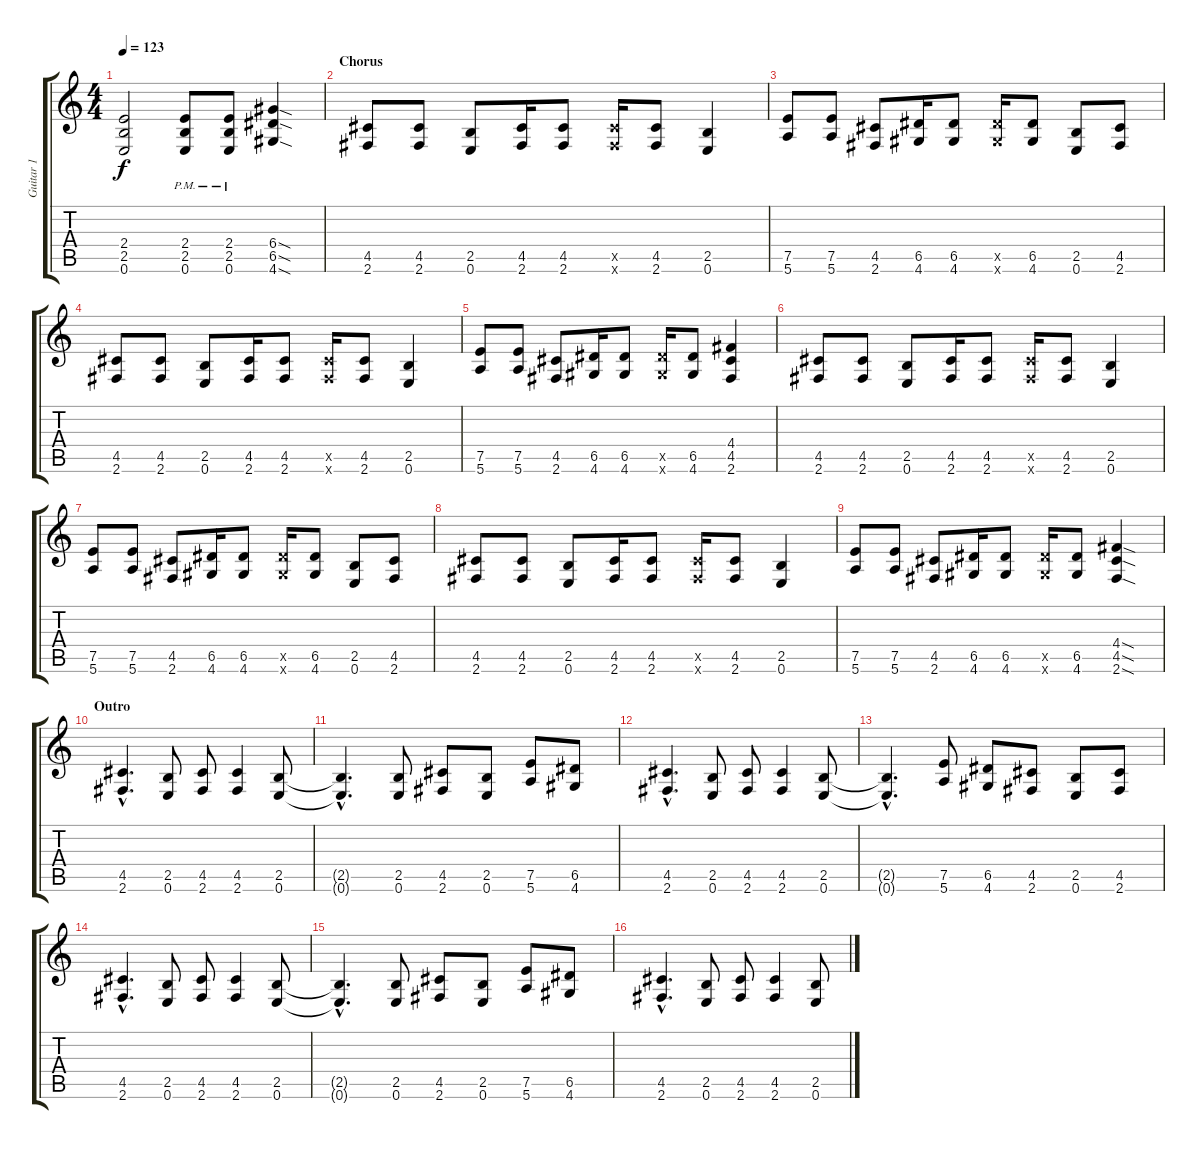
\track ("Guitar 1" "Guitar 1") {instrument distortionguitar}
\staff {score tabs}
\tuning (E4 B3 G3 D3 A2 E2) {hide}
\ts (4 4)
\tempo 123
\clef g2
\ks c
(2.4 2.5 0.6).2{dy f} (2.4{pm} 2.5{pm} 0.6{pm}).8 (2.4{pm} 2.5{pm} 0.6{pm}).8 (6.4{sod} 6.5{sod} 4.6{sod}).4 |
\section ("" "Chorus")
(4.5 2.6).8 (4.5 2.6).8 (2.5 0.6).8 (4.5 2.6).16 (4.5 2.6).8 (4.5{x} 2.6{x}).16 (4.5 2.6).8 (2.5 0.6).4 |
(7.5 5.6).8 (7.5 5.6).8 (4.5 2.6).8 (6.5 4.6).16 (6.5 4.6).8 (6.5{x} 4.6{x}).16 (6.5 4.6).8 (2.5 0.6).8 (4.5 2.6).8 |
(4.5 2.6).8 (4.5 2.6).8 (2.5 0.6).8 (4.5 2.6).16 (4.5 2.6).8 (4.5{x} 2.6{x}).16 (4.5 2.6).8 (2.5 0.6).4 |
(7.5 5.6).8 (7.5 5.6).8 (4.5 2.6).8 (6.5 4.6).16 (6.5 4.6).8 (6.5{x} 4.6{x}).16 (6.5 4.6).8 (4.4 4.5 2.6).4 |
(4.5 2.6).8 (4.5 2.6).8 (2.5 0.6).8 (4.5 2.6).16 (4.5 2.6).8 (4.5{x} 2.6{x}).16 (4.5 2.6).8 (2.5 0.6).4 |
(7.5 5.6).8 (7.5 5.6).8 (4.5 2.6).8 (6.5 4.6).16 (6.5 4.6).8 (6.5{x} 4.6{x}).16 (6.5 4.6).8 (2.5 0.6).8 (4.5 2.6).8 |
(4.5 2.6).8 (4.5 2.6).8 (2.5 0.6).8 (4.5 2.6).16 (4.5 2.6).8 (4.5{x} 2.6{x}).16 (4.5 2.6).8 (2.5 0.6).4 |
(7.5 5.6).8 (7.5 5.6).8 (4.5 2.6).8 (6.5 4.6).16 (6.5 4.6).8 (6.5{x} 4.6{x}).16 (6.5 4.6).8 (4.4{sod} 4.5{sod} 2.6{sod}).4 |
\section ("" "Outro")
(4.5{hac} 2.6{hac}).4{d} (2.5 0.6).8 (4.5 2.6).8 (4.5 2.6).4 (2.5 0.6).8 |
(2.5{hac t} 0.6{hac t}).4{d} (2.5 0.6).8 (4.5 2.6).8 (2.5 0.6).8 (7.5 5.6).8 (6.5 4.6).8 |
(4.5{hac} 2.6{hac}).4{d} (2.5 0.6).8 (4.5 2.6).8 (4.5 2.6).4 (2.5 0.6).8 |
(2.5{hac t} 0.6{hac t}).4{d} (7.5 5.6).8 (6.5 4.6).8 (4.5 2.6).8 (2.5 0.6).8 (4.5 2.6).8 |
(4.5{hac} 2.6{hac}).4{d} (2.5 0.6).8 (4.5 2.6).8 (4.5 2.6).4 (2.5 0.6).8 |
(2.5{hac t} 0.6{hac t}).4{d} (2.5 0.6).8 (4.5 2.6).8 (2.5 0.6).8 (7.5 5.6).8 (6.5 4.6).8 |
(4.5{hac} 2.6{hac}).4{d} (2.5 0.6).8 (4.5 2.6).8 (4.5 2.6).4 (2.5 0.6).8
